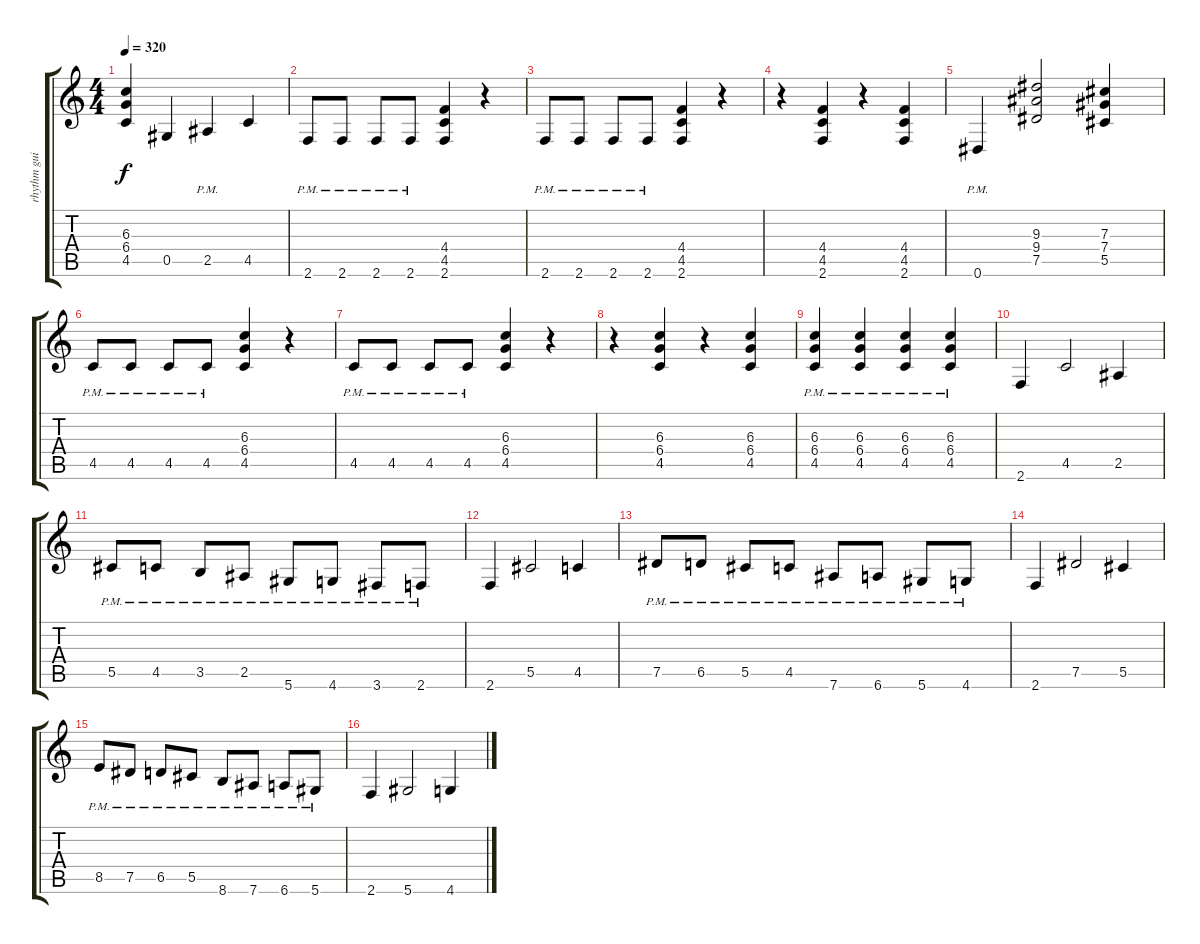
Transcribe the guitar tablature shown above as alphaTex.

\track ("rhythm guitar" "rhythm gui") {instrument distortionguitar}
\staff {score tabs}
\tuning (Eb4 Bb3 Gb3 Db3 Ab2 Eb2) {hide}
\ts (4 4)
\tempo 320
\clef g2
\ks c
(6.3 6.4 4.5).4{dy f} 0.5.4 2.5{pm}.4 4.5.4 |
2.6{pm}.8 2.6{pm}.8 2.6{pm}.8 2.6{pm}.8 (4.4 4.5 2.6).4 r.4 |
2.6{pm}.8 2.6{pm}.8 2.6{pm}.8 2.6{pm}.8 (4.4 4.5 2.6).4 r.4 |
r.4 (4.4 4.5 2.6).4 r.4 (4.4 4.5 2.6).4 |
0.6{pm}.4 (9.3 9.4 7.5).2 (7.3 7.4 5.5).4 |
4.5{pm}.8 4.5{pm}.8 4.5{pm}.8 4.5{pm}.8 (6.3 6.4 4.5).4 r.4 |
4.5{pm}.8 4.5{pm}.8 4.5{pm}.8 4.5{pm}.8 (6.3 6.4 4.5).4 r.4 |
r.4 (6.3 6.4 4.5).4 r.4 (6.3 6.4 4.5).4 |
(6.3{pm} 6.4{pm} 4.5{pm}).4 (6.3 6.4 4.5{pm}).4 (6.3 6.4 4.5{pm}).4 (6.3 6.4 4.5{pm}).4 |
2.6.4 4.5.2 2.5.4 |
5.5{pm}.8 4.5{pm}.8 3.5{pm}.8 2.5{pm}.8 5.6{pm}.8 4.6{pm}.8 3.6{pm}.8 2.6{pm}.8 |
2.6.4 5.5.2 4.5.4 |
7.5{pm}.8 6.5{pm}.8 5.5{pm}.8 4.5{pm}.8 7.6{pm}.8 6.6{pm}.8 5.6{pm}.8 4.6{pm}.8 |
2.6.4 7.5.2 5.5.4 |
8.5{pm}.8 7.5{pm}.8 6.5{pm}.8 5.5{pm}.8 8.6{pm}.8 7.6{pm}.8 6.6{pm}.8 5.6{pm}.8 |
2.6.4 5.6.2 4.6.4
